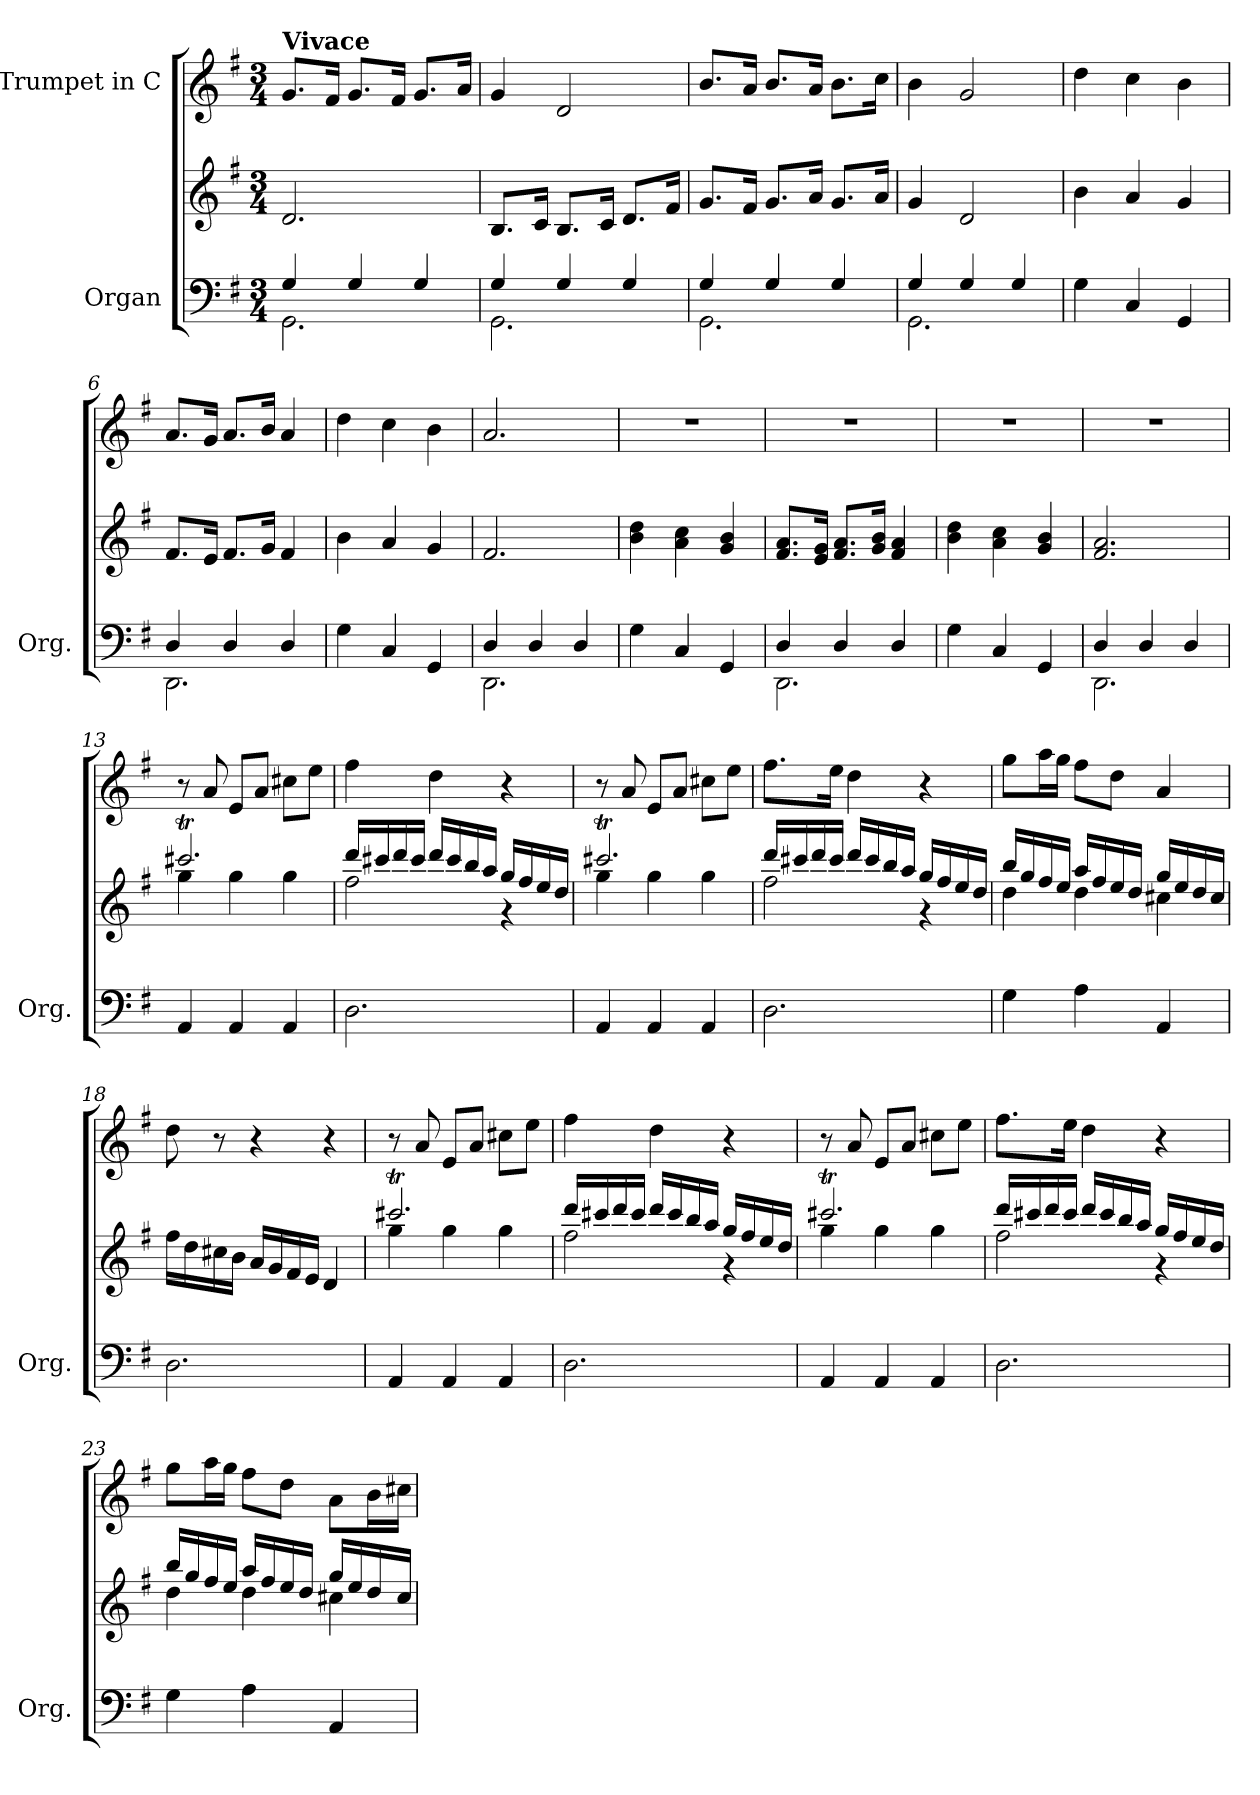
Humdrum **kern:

**kern	**kern	**kern
*part2	*part2	*part1
*staff3	*staff2	*staff1
*I"Organ	*	*I"Trumpet in C
*I'Org.	*	*
*clefF4	*clefG2	*clefG2
*k[f#]	*k[f#]	*k[f#]
*G:	*G:	*G:
*M3/4	*M3/4	*M3/4
*MM120	*MM120	*MM120
=1	=1	=1
*^	*	*
!	!	!	!LO:TX:a:B:t=Vivace
4G/	2.GG\	2.d/	8.g/L
.	.	.	16f#/Jk
4G/	.	.	8.g/L
.	.	.	16f#/Jk
4G/	.	.	8.g/L
.	.	.	16a/Jk
=2	=2	=2	=2
4G/	2.GG\	8.B/L	4g/
.	.	16c/Jk	.
4G/	.	8.B/L	2d/
.	.	16c/Jk	.
4G/	.	8.d/L	.
.	.	16f#/Jk	.
=3	=3	=3	=3
4G/	2.GG\	8.g/L	8.b/L
.	.	16f#/Jk	16a/Jk
4G/	.	8.g/L	8.b/L
.	.	16a/Jk	16a/Jk
4G/	.	8.g/L	8.b\L
.	.	16a/Jk	16cc\Jk
=4	=4	=4	=4
4G/	2.GG\	4g/	4b\
4G/	.	2d/	2g/
4G/	.	.	.
*v	*v	*	*
=5	=5	=5
4G\	4b\	4dd\
4C/	4a/	4cc\
4GG/	4g/	4b\
=6	=6	=6
*^	*	*
4D/	2.DD\	8.f#/L	8.a/L
.	.	16e/Jk	16g/Jk
4D/	.	8.f#/L	8.a/L
.	.	16g/Jk	16b/Jk
4D/	.	4f#/	4a/
*v	*v	*	*
!!LO:LB:g=z
=7	=7	=7
4G\	4b\	4dd\
4C/	4a/	4cc\
4GG/	4g/	4b\
=8	=8	=8
*^	*	*
4D/	2.DD\	2.f#/	2.a/
4D/	.	.	.
4D/	.	.	.
*v	*v	*	*
=9	=9	=9
4G\	4b\ 4dd\	2.r
4C/	4a\ 4cc\	.
4GG/	4g/ 4b/	.
=10	=10	=10
*^	*	*
4D/	2.DD\	8.f#/ 8.a/L	2.r
.	.	16e/ 16g/Jk	.
4D/	.	8.f#/ 8.a/L	.
.	.	16g/ 16b/Jk	.
4D/	.	4f#/ 4a/	.
*v	*v	*	*
=11	=11	=11
4G\	4b\ 4dd\	2.r
4C/	4a\ 4cc\	.
4GG/	4g/ 4b/	.
=12	=12	=12
*^	*	*
4D/	2.DD\	2.f#/ 2.a/	2.r
4D/	.	.	.
4D/	.	.	.
*v	*v	*	*
=13	=13	=13
*	*^	*
4AA/	2.ccc#Xt/	4gg\	8r
.	.	.	8a/
4AA/	.	4gg\	8e/L
.	.	.	8a/J
4AA/	.	4gg\	8cc#X\L
.	.	.	8ee\J
!!LO:LB:g=z
=14	=14	=14	=14
2.D\	16ddd/LL	2ff#\	4ff#\
.	16ccc#X/	.	.
.	16ddd/	.	.
.	16ccc#/JJ	.	.
.	16ddd/LL	.	4dd\
.	16ccc#/	.	.
.	16bb/	.	.
.	16aa/JJ	.	.
.	16gg/LL	4rg	4r
.	16ff#/	.	.
.	16ee/	.	.
.	16dd/JJ	.	.
=15	=15	=15	=15
4AA/	2.ccc#Xt/	4gg\	8r
.	.	.	8a/
4AA/	.	4gg\	8e/L
.	.	.	8a/J
4AA/	.	4gg\	8cc#X\L
.	.	.	8ee\J
=16	=16	=16	=16
2.D\	16ddd/LL	2ff#\	8.ff#\L
.	16ccc#X/	.	.
.	16ddd/	.	.
.	16ccc#/JJ	.	16ee\Jk
.	16ddd/LL	.	4dd\
.	16ccc#/	.	.
.	16bb/	.	.
.	16aa/JJ	.	.
.	16gg/LL	4rg	4r
.	16ff#/	.	.
.	16ee/	.	.
.	16dd/JJ	.	.
=17	=17	=17	=17
4G\	16bb/LL	4dd\	8gg\L
.	16gg/	.	.
.	16ff#/	.	16aa\L
.	16ee/JJ	.	16gg\JJ
4A\	16aa/LL	4dd\	8ff#\L
.	16ff#/	.	.
.	16ee/	.	8dd\J
.	16dd/JJ	.	.
4AA/	16gg/LL	4cc#X\	4a/
.	16ee/	.	.
.	16dd/	.	.
.	16cc#/JJ	.	.
*	*v	*v	*
!!LO:LB:g=z
=18	=18	=18
2.D\	16ff#\LL	8dd\
.	16dd\	.
.	16cc#X\	8r
.	16b\JJ	.
.	16a/LL	4r
.	16g/	.
.	16f#/	.
.	16e/JJ	.
.	4d/	4r
=19	=19	=19
*	*^	*
4AA/	2.ccc#Xt/	4gg\	8r
.	.	.	8a/
4AA/	.	4gg\	8e/L
.	.	.	8a/J
4AA/	.	4gg\	8cc#X\L
.	.	.	8ee\J
=20	=20	=20	=20
2.D\	16ddd/LL	2ff#\	4ff#\
.	16ccc#X/	.	.
.	16ddd/	.	.
.	16ccc#/JJ	.	.
.	16ddd/LL	.	4dd\
.	16ccc#/	.	.
.	16bb/	.	.
.	16aa/JJ	.	.
.	16gg/LL	4rg	4r
.	16ff#/	.	.
.	16ee/	.	.
.	16dd/JJ	.	.
=21	=21	=21	=21
4AA/	2.ccc#Xt/	4gg\	8r
.	.	.	8a/
4AA/	.	4gg\	8e/L
.	.	.	8a/J
4AA/	.	4gg\	8cc#X\L
.	.	.	8ee\J
!!LO:PB:g=z
=22	=22	=22	=22
2.D\	16ddd/LL	2ff#\	8.ff#\L
.	16ccc#X/	.	.
.	16ddd/	.	.
.	16ccc#/JJ	.	16ee\Jk
.	16ddd/LL	.	4dd\
.	16ccc#/	.	.
.	16bb/	.	.
.	16aa/JJ	.	.
.	16gg/LL	4rg	4r
.	16ff#/	.	.
.	16ee/	.	.
.	16dd/JJ	.	.
=23	=23	=23	=23
4G\	16bb/LL	4dd\	8gg\L
.	16gg/	.	.
.	16ff#/	.	16aa\L
.	16ee/JJ	.	16gg\JJ
4A\	16aa/LL	4dd\	8ff#\L
.	16ff#/	.	.
.	16ee/	.	8dd\J
.	16dd/JJ	.	.
4AA/	16gg/LL	4cc#X\	8a\L
.	16ee/	.	.
.	16dd/	.	16b\L
.	16cc#/JJ	.	16cc#X\JJ
*	*v	*v	*
=	=	=
*-	*-	*-
